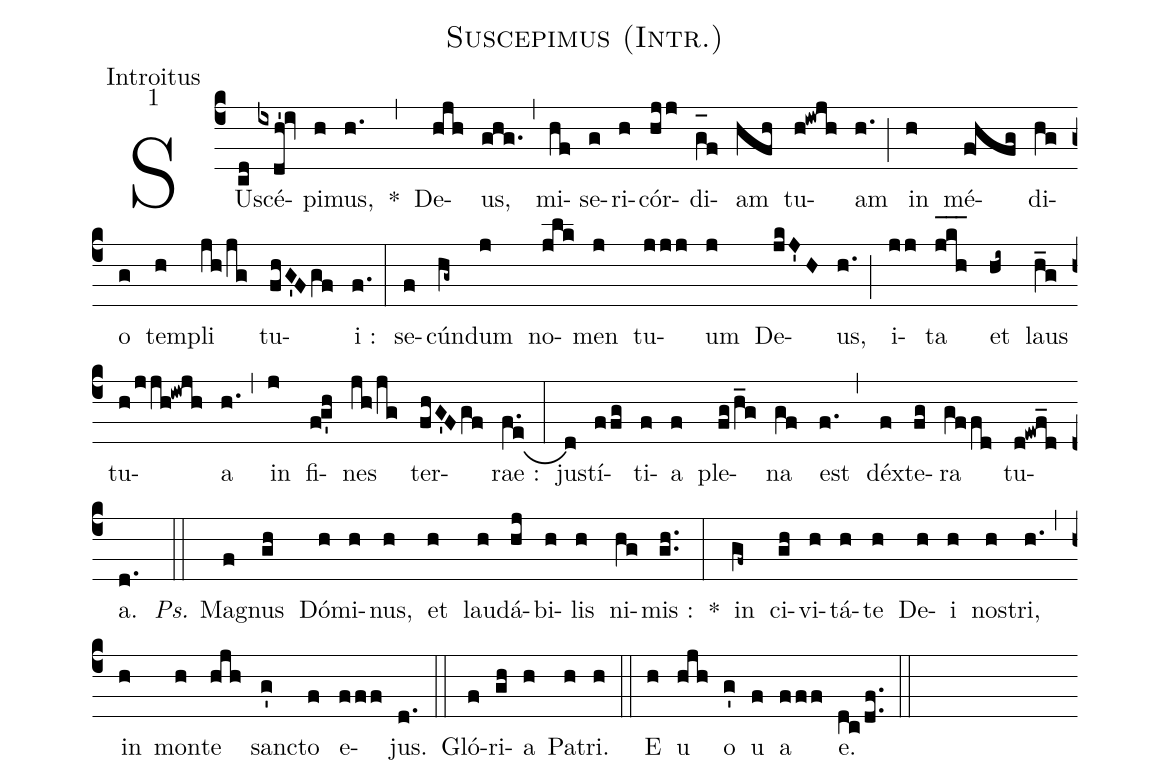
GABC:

name:Suscepimus (Intr.);
office-part:Introitus;
mode:1;
%%
(c4) SUs(cd)cé(ixdh'!iv)pi(h)mus,(h.) *(,) De(hjh)us,(ghg.) (,) mi(hf)se(g)ri(h)cór(hjj)di(g_[oh:h]f)am(hfh) tu(h!iwjh)am(h.) (;) in(h) mé(f!hfg)di(hg)o(g) tem(h)pli(jh/jg) tu(fhG'Fgf)i :(f.) (:) se(f)cún(hg~)dum(j) no(jlk)men(j) tu(jjj)um(j) De(jkJ'H)us,(h.) (;) i(jj)ta(j_[hl:1]k_[hl:1]h_[hl:1]) et(hi~) laus(h_g) tu(h/jjh!iwjh)a(h.) (,) in(j) fi(fg'h)nes(jh/jg) ter(fhG'Fgf)rae :(f.e[ub:0;6mm]) (:) ju(d)stí(ffg)ti(f)a(f) ple(fg/h_g)na(gf) est(f.) (,) déx(f)te(fg)ra(gffd) tu(d!ewf_d)a.(d.) (::) <i>Ps.</i> Ma(f)gnus(gh) Dó(h)mi(h)nus,(h) et(h) lau(h)dá(hj)bi(h)lis(h) ni(hg)mis :(gh..) *(:) in(gf~) ci(gh)vi(h)tá(h)te(h) De(h)i(h) no(h)stri,(h.) (,) in(h) mon(h)te(hjh) san(g')cto(f) e(fff)jus.(d.) (::) Gló(f)ri(gh)a(h) Pa(h)tri.(h) (::) <eu>E(h) u(hjh) o(g') u(f) a(fff) e.</eu>(dc/df..) (::)
